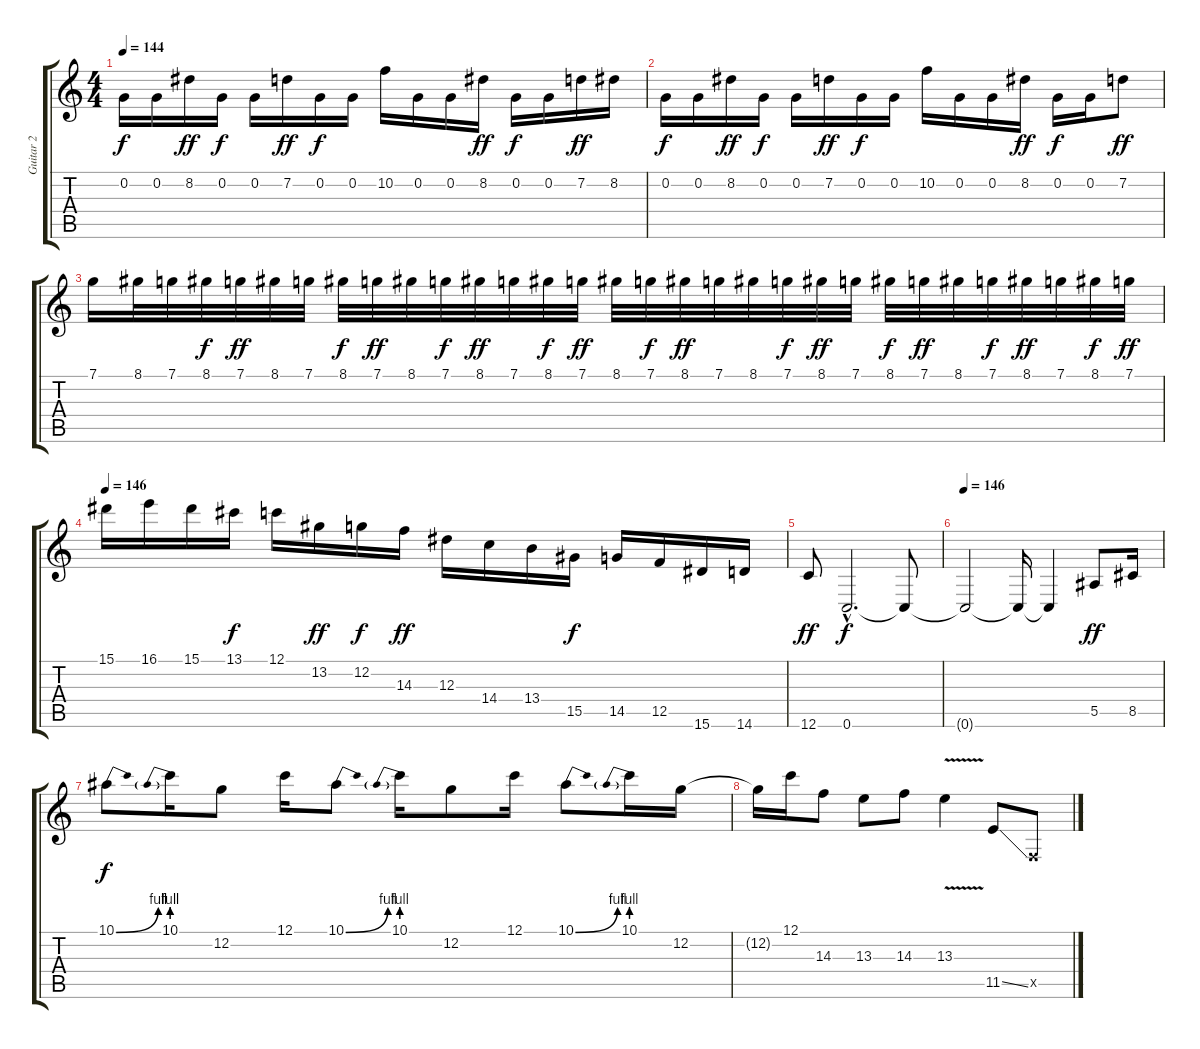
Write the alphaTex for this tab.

\track ("Guitar 2" "Guitar 2") {instrument distortionguitar}
\staff {score tabs}
\tuning (C4 G3 Eb3 Bb2 F2 C2) {hide}
\ts (4 4)
\tempo 144
\clef g2
\ks c
0.2.16{dy f} 0.2.16 8.2.16{dy ff} 0.2.16{dy f} 0.2.16 7.2.16{dy ff} 0.2.16{dy f} 0.2.16 10.2.16 0.2.16 0.2.16 8.2.16{dy ff} 0.2.16{dy f} 0.2.16 7.2.16{dy ff} 8.2.16 |
0.2.16{dy f} 0.2.16 8.2.16{dy ff} 0.2.16{dy f} 0.2.16 7.2.16{dy ff} 0.2.16{dy f} 0.2.16 10.2.16 0.2.16 0.2.16 8.2.16{dy ff} 0.2.16{dy f} 0.2.16 7.2.8{dy ff} |
7.1.16 8.1.32 7.1.32 8.1.32{dy f} 7.1.32{dy ff} 8.1.32 7.1.32 8.1.32{dy f} 7.1.32{dy ff} 8.1.32 7.1.32{dy f} 8.1.32{dy ff} 7.1.32 8.1.32{dy f} 7.1.32{dy ff} 8.1.32 7.1.32{dy f} 8.1.32{dy ff} 7.1.32 8.1.32 7.1.32{dy f} 8.1.32{dy ff} 7.1.32 8.1.32{dy f} 7.1.32{dy ff} 8.1.32 7.1.32{dy f} 8.1.32{dy ff} 7.1.32 8.1.32{dy f} 7.1.32{dy ff} |
\tempo 146
15.1.16 16.1.16 15.1.16 13.1.16{dy f} 12.1.16 13.2.16{dy ff} 12.2.16{dy f} 14.3.16{dy ff} 12.3.16 14.4.16 13.4.16 15.5.16{dy f} 14.5.16 12.5.16 15.6.16 14.6.16 |
12.6.8{dy ff} 0.6{hac}.2{d dy f} 0.6{t}.8 |
\tempo 146
0.6{t}.2 0.6{t}.16 0.6{t}.4 5.5.8{dy ff} 8.5.16 |
10.1{be (bend 0 0 60 4)}.8{dy f balance 8} 10.1{be (prebend 0 4 60 4)}.16 12.2.8 12.1.16 10.1{be (bend 0 0 60 4)}.8 10.1{be (prebend 0 4 60 4)}.16 12.2.8 12.1.16 10.1{be (bend 0 0 60 4)}.8 10.1{be (prebend 0 4 60 4)}.16 12.2.16 |
12.2{t}.16 12.1.16 14.3.8 13.3.8 14.3.8 13.3{v}.4 11.5{ss}.8 0.5{x}.8
